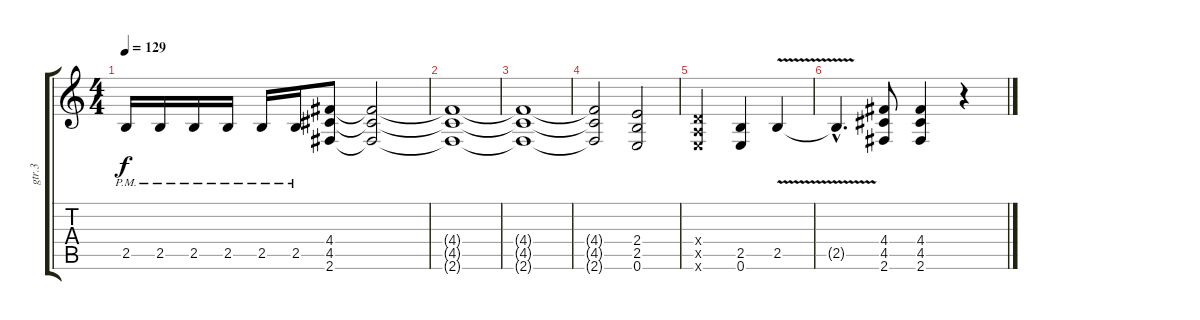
\track ("gtr.3" "gtr.3") {instrument overdrivenguitar}
\staff {score tabs}
\tuning (E4 B3 G3 D3 A2 E2) {hide}
\ts (4 4)
\tempo 129
\clef g2
\ks c
2.5{pm}.16{dy f} 2.5{pm}.16 2.5{pm}.16 2.5{pm}.16 2.5{pm}.16 2.5{pm}.16 (4.4 4.5 2.6).8 (4.4{t} 4.5{t} 2.6{t}).2 |
(4.4{t} 4.5{t} 2.6{t}).1 |
(4.4{t} 4.5{t} 2.6{t}).1 |
(4.4{t} 4.5{t} 2.6{t}).2 (2.4 2.5 0.6).2 |
(0.4{x} 0.5{x} 0.6{x}).2 (2.5 0.6).4 2.5{v}.4 |
2.5{hac t}.4{d} (4.4 4.5 2.6).8 (4.4 4.5 2.6).4 r.4
